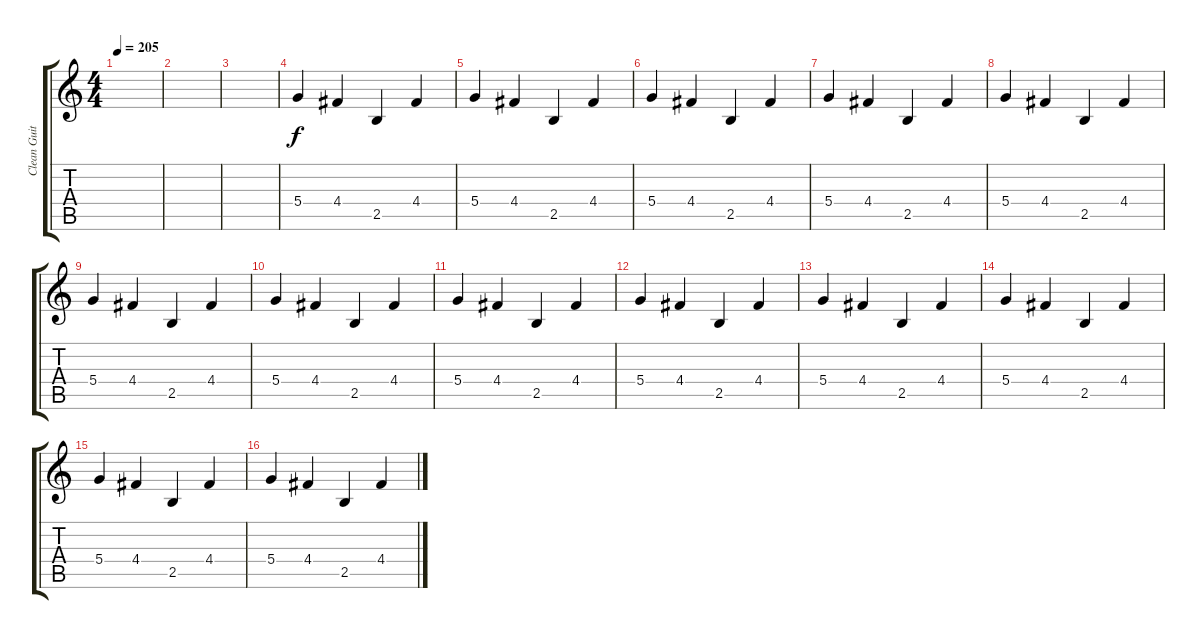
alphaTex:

\track ("Clean Guitar" "Clean Guit") {instrument electricguitarclean}
\staff {score tabs}
\tuning (E4 B3 G3 D3 A2 E2) {hide}
\ts (4 4)
\tempo 205
\clef g2
\ks c
|
|
|
5.4.4 4.4.4 2.5.4 4.4.4 |
5.4.4 4.4.4 2.5.4 4.4.4 |
5.4.4 4.4.4 2.5.4 4.4.4 |
5.4.4 4.4.4 2.5.4 4.4.4 |
5.4.4 4.4.4 2.5.4 4.4.4 |
5.4.4 4.4.4 2.5.4 4.4.4 |
5.4.4 4.4.4 2.5.4 4.4.4 |
5.4.4 4.4.4 2.5.4 4.4.4 |
5.4.4 4.4.4 2.5.4 4.4.4 |
5.4.4 4.4.4 2.5.4 4.4.4 |
5.4.4 4.4.4 2.5.4 4.4.4 |
5.4.4 4.4.4 2.5.4 4.4.4 |
5.4.4 4.4.4 2.5.4 4.4.4
